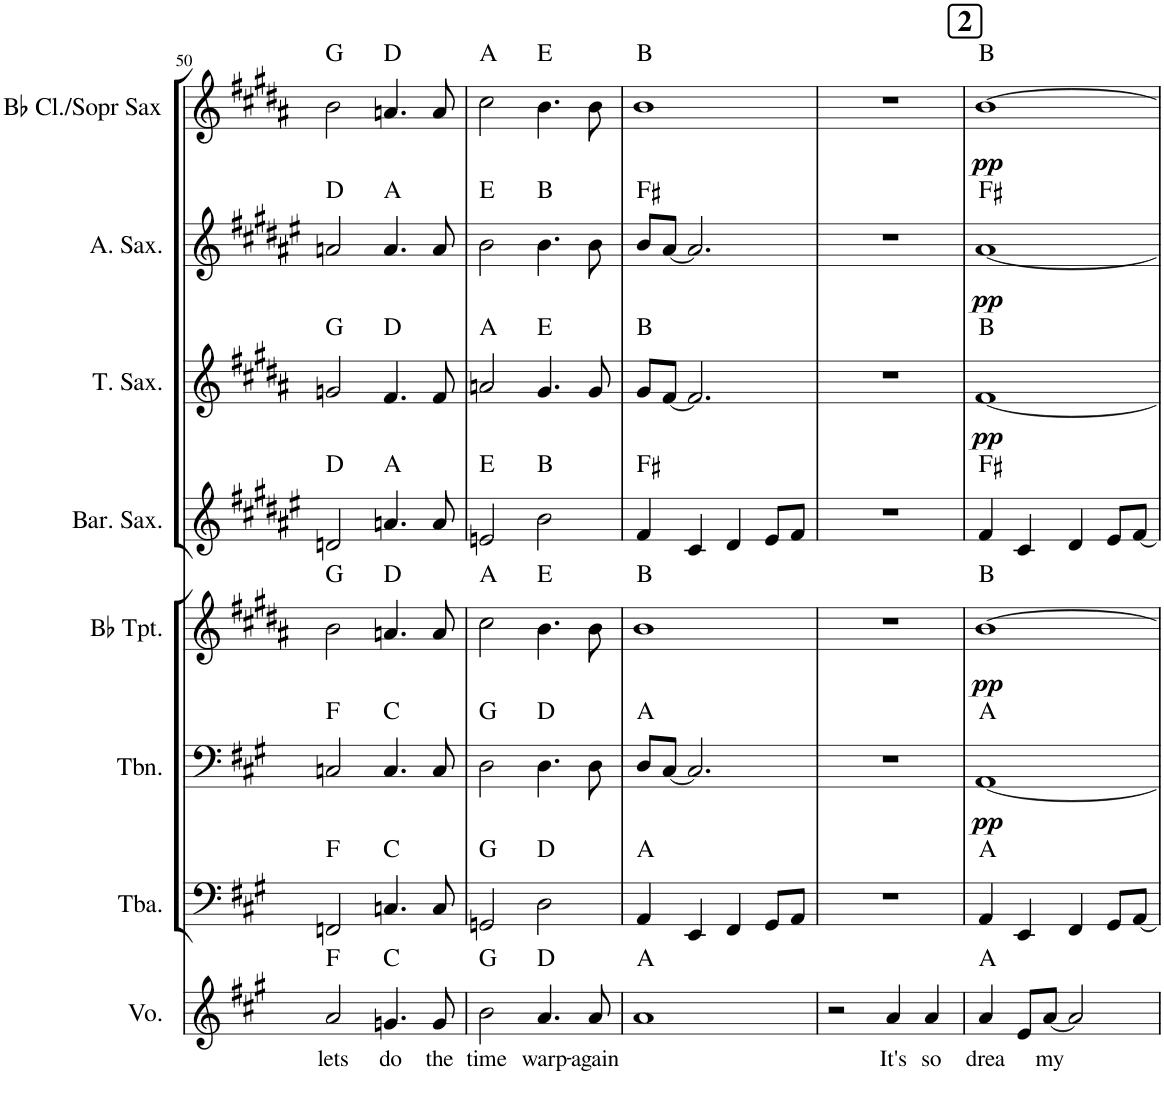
**kern	**text	**harte	**kern	**harte	**kern	**dynam	**harte	**kern	**dynam	**harte	**kern	**harte	**kern	**dynam	**harte	**kern	**dynam	**harte	**kern	**dynam	**harte
*part8	*part8	*part8	*part7	*part7	*part6	*part6	*part6	*part5	*part5	*part5	*part4	*part4	*part3	*part3	*part3	*part2	*part2	*part2	*part1	*part1	*part1
*staff8	*staff8	*	*staff7	*	*staff6	*staff6	*	*staff5	*staff5	*	*staff4	*	*staff3	*staff3	*	*staff2	*staff2	*	*staff1	*staff1	*
*I"Voice	*	*	*I"Tuba	*	*I"Trombone	*	*	*I"Bb Trumpet	*	*	*I"Baritone Saxophone	*	*I"Tenor Saxophone	*	*	*I"Alto Saxophone	*	*	*I"Bb Clarinet/sopr sax	*	*
*I'Vo.	*	*	*I'Tba.	*	*I'Tbn.	*	*	*I'Bb Tpt.	*	*	*I'Bar. Sax.	*	*I'T. Sax.	*	*	*I'A. Sax.	*	*	*I'Bb Cl./Sopr Sax	*	*
!!LO:PB:g=z
*clefG2	*	*	*clefF4	*	*clefF4	*	*	*clefG2	*	*	*clefG2	*	*clefG2	*	*	*clefG2	*	*	*clefG2	*	*
*	*	*	*	*	*	*	*	*Trd1c2	*	*	*Trd12c21	*	*Trd8c14	*	*	*Trd5c9	*	*	*Trd1c2	*	*
*k[f#c#g#]	*	*	*k[f#c#g#]	*	*k[f#c#g#]	*	*	*k[f#c#g#d#a#]	*	*	*k[f#c#g#d#a#e#]	*	*k[f#c#g#d#a#]	*	*	*k[f#c#g#d#a#e#]	*	*	*k[f#c#g#d#a#]	*	*
*M4/4	*	*	*M4/4	*	*M4/4	*	*	*M4/4	*	*	*M4/4	*	*M4/4	*	*	*M4/4	*	*	*M4/4	*	*
=50	=50	=50	=50	=50	=50	=50	=50	=50	=50	=50	=50	=50	=50	=50	=50	=50	=50	=50	=50	=50	=50
!	!LO:LY:b	!	!	!	!	!	!	!	!	!	!	!	!	!	!	!	!	!	!	!	!
2a/	lets	F:maj	2FFn/	F:maj	2Cn/	.	F:maj	2b\	.	G:maj	2dn/	D:maj	2gn/	.	G:maj	2an/	.	D:maj	2b\	.	G:maj
!	!LO:LY:b	!	!	!	!	!	!	!	!	!	!	!	!	!	!	!	!	!	!	!	!
4.gn/	do	C:maj	4.Cn/	C:maj	4.C/	.	C:maj	4.an/	.	D:maj	4.an/	A:maj	4.f#/	.	D:maj	4.a/	.	A:maj	4.an/	.	D:maj
!	!LO:LY:b	!	!	!	!	!	!	!	!	!	!	!	!	!	!	!	!	!	!	!	!
8g/	the	.	8C/	.	8C/	.	.	8a/	.	.	8a/	.	8f#/	.	.	8a/	.	.	8a/	.	.
=51	=51	=51	=51	=51	=51	=51	=51	=51	=51	=51	=51	=51	=51	=51	=51	=51	=51	=51	=51	=51	=51
!	!LO:LY:b	!	!	!	!	!	!	!	!	!	!	!	!	!	!	!	!	!	!	!	!
2b\	time	G:maj	2GGn/	G:maj	2D\	.	G:maj	2cc#\	.	A:maj	2en/	E:maj	2an/	.	A:maj	2b\	.	E:maj	2cc#\	.	A:maj
!	!LO:LY:b	!	!	!	!	!	!	!	!	!	!	!	!	!	!	!	!	!	!	!	!
4.a/	warp-	D:maj	2D\	D:maj	4.D\	.	D:maj	4.b\	.	E:maj	2b\	B:maj	4.g#/	.	E:maj	4.b\	.	B:maj	4.b\	.	E:maj
!	!LO:LY:b	!	!	!	!	!	!	!	!	!	!	!	!	!	!	!	!	!	!	!	!
8a/	-again	.	.	.	8D\	.	.	8b\	.	.	.	.	8g#/	.	.	8b\	.	.	8b\	.	.
=52	=52	=52	=52	=52	=52	=52	=52	=52	=52	=52	=52	=52	=52	=52	=52	=52	=52	=52	=52	=52	=52
1a	.	A:maj	4AA/	A:maj	8D/L	.	A:maj	1b	.	B:maj	4f#/	F#:maj	8g#/L	.	B:maj	8b/L	.	F#:maj	1b	.	B:maj
.	.	.	.	.	[8C#/J	.	.	.	.	.	.	.	[8f#/J	.	.	[8a#/J	.	.	.	.	.
.	.	.	4EE/	.	2.C#/]	.	.	.	.	.	4c#/	.	2.f#/]	.	.	2.a#/]	.	.	.	.	.
.	.	.	4FF#/	.	.	.	.	.	.	.	4d#/	.	.	.	.	.	.	.	.	.	.
.	.	.	8GG#/L	.	.	.	.	.	.	.	8e#/L	.	.	.	.	.	.	.	.	.	.
.	.	.	8AA/J	.	.	.	.	.	.	.	8f#/J	.	.	.	.	.	.	.	.	.	.
=53	=53	=53	=53	=53	=53	=53	=53	=53	=53	=53	=53	=53	=53	=53	=53	=53	=53	=53	=53	=53	=53
2r	.	.	1r	.	1r	.	.	1r	.	.	1r	.	1r	.	.	1r	.	.	1r	.	.
!	!LO:LY:b	!	!	!	!	!	!	!	!	!	!	!	!	!	!	!	!	!	!	!	!
4a/	It's	.	.	.	.	.	.	.	.	.	.	.	.	.	.	.	.	.	.	.	.
!	!LO:LY:b	!	!	!	!	!	!	!	!	!	!	!	!	!	!	!	!	!	!	!	!
4a/	so	.	.	.	.	.	.	.	.	.	.	.	.	.	.	.	.	.	.	.	.
!!LO:REH:place=s1:a:B:cj:fs=14:t=2
=54	=54	=54	=54	=54	=54	=54	=54	=54	=54	=54	=54	=54	=54	=54	=54	=54	=54	=54	=54	=54	=54
!	!LO:LY:b	!	!	!	!	!LO:DY:b	!	!	!LO:DY:b	!	!	!	!	!LO:DY:b	!	!	!LO:DY:b	!	!	!LO:DY:b	!
4a/	drea	A:maj	4AA/	A:maj	[1AA	pp	A:maj	[1b	pp	B:maj	4f#/	F#:maj	[1f#	pp	B:maj	[1a#	pp	F#:maj	[1b	pp	B:maj
8e/L	.	.	4EE/	.	.	.	.	.	.	.	4c#/	.	.	.	.	.	.	.	.	.	.
!	!LO:LY:b	!	!	!	!	!	!	!	!	!	!	!	!	!	!	!	!	!	!	!	!
[8a/J	my	.	.	.	.	.	.	.	.	.	.	.	.	.	.	.	.	.	.	.	.
2a/]	.	.	4FF#/	.	.	.	.	.	.	.	4d#/	.	.	.	.	.	.	.	.	.	.
.	.	.	8GG#/L	.	.	.	.	.	.	.	8e#/L	.	.	.	.	.	.	.	.	.	.
.	.	.	[8AA/J	.	.	.	.	.	.	.	[8f#/J	.	.	.	.	.	.	.	.	.	.
=	=	=	=	=	=	=	=	=	=	=	=	=	=	=	=	=	=	=	=	=	=
*-	*-	*-	*-	*-	*-	*-	*-	*-	*-	*-	*-	*-	*-	*-	*-	*-	*-	*-	*-	*-	*-
